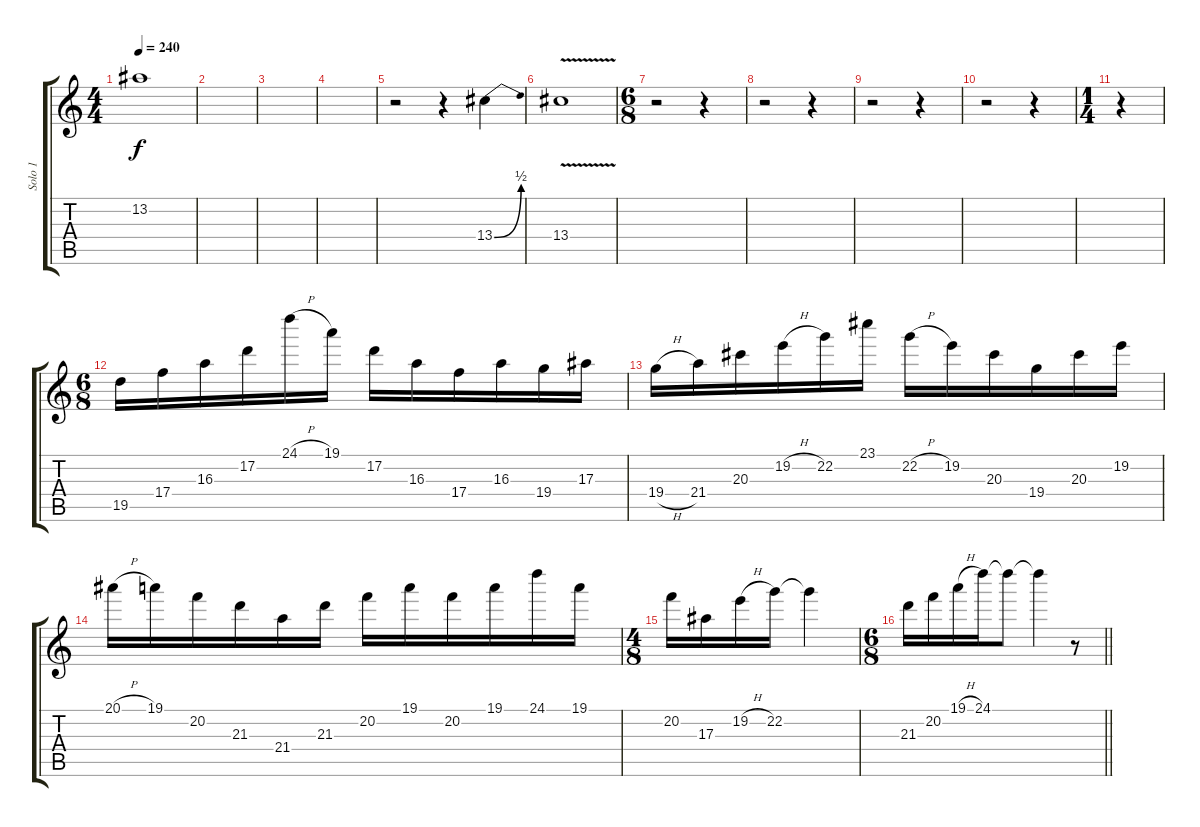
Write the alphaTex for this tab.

\track ("Solo 1" "Solo 1") {instrument distortionguitar}
\staff {score tabs}
\tuning (D4 A3 F3 C3 G2 D2) {hide}
\ts (4 4)
\tempo 240
\clef g2
\ks c
13.2{t}.1{dy f} |
|
|
|
r.2 r.4 13.4{be (bend 0 0 60 2)}.4 |
13.4{v}.1 |
\ts (6 8)
r.2 r.4 |
r.2 r.4 |
r.2 r.4 |
r.2 r.4 |
\ts (1 4)
r.4 |
\ts (6 8)
19.5.16 17.4.16 16.3.16 17.2.16 24.1{h}.16 19.1.16 17.2.16 16.3.16 17.4.16 16.3.16 19.4.16 17.3.16 |
19.4{h}.16 21.4.16 20.3.16 19.2{h}.16 22.2.16 23.1.16 22.2{h}.16 19.2.16 20.3.16 19.4.16 20.3.16 19.2.16 |
20.1{h}.16 19.1.16 20.2.16 21.3.16 21.4.16 21.3.16 20.2.16 19.1.16 20.2.16 19.1.16 24.1.16 19.1.16 |
\ts (4 8)
20.2.16 17.3.16 19.2{h}.16 22.2.16 22.2{t}.4 |
\ts (6 8)
\barLineRight lightlight
21.3.16 20.2.16 19.1{h}.16 24.1.16 24.1{t}.8 24.1{t}.4 r.8
